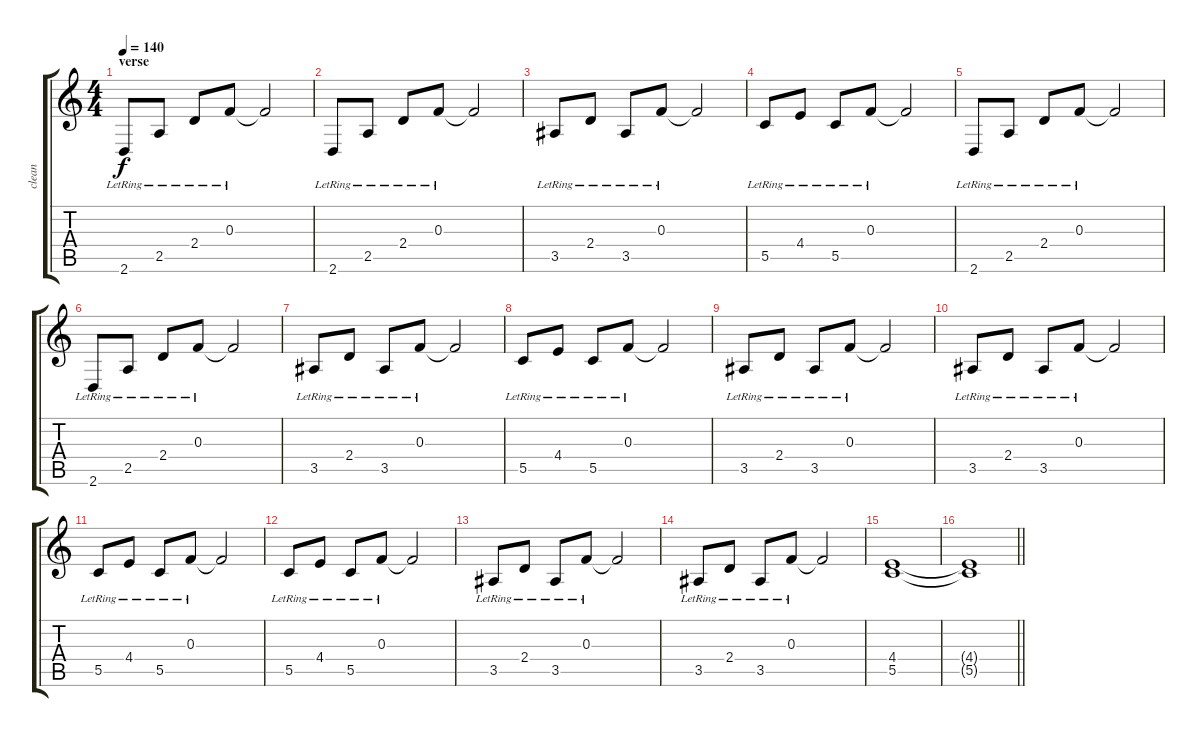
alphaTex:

\track ("clean" "clean") {instrument electricguitarclean}
\staff {score tabs}
\tuning (D4 A3 F3 C3 G2 C2) {hide}
\ts (4 4)
\section ("" "verse")
\tempo 140
\clef g2
\ks c
2.6{lr}.8{dy f} 2.5{lr}.8 2.4{lr}.8 0.3{lr}.8 0.3{t}.2 |
2.6{lr}.8 2.5{lr}.8 2.4{lr}.8 0.3{lr}.8 0.3{t}.2 |
3.5{lr}.8 2.4{lr}.8 3.5{lr}.8 0.3{lr}.8 0.3{t}.2 |
5.5{lr}.8 4.4{lr}.8 5.5{lr}.8 0.3{lr}.8 0.3{t}.2 |
2.6{lr}.8 2.5{lr}.8 2.4{lr}.8 0.3{lr}.8 0.3{t}.2 |
2.6{lr}.8 2.5{lr}.8 2.4{lr}.8 0.3{lr}.8 0.3{t}.2 |
3.5{lr}.8 2.4{lr}.8 3.5{lr}.8 0.3{lr}.8 0.3{t}.2 |
5.5{lr}.8 4.4{lr}.8 5.5{lr}.8 0.3{lr}.8 0.3{t}.2 |
3.5{lr}.8 2.4{lr}.8 3.5{lr}.8 0.3{lr}.8 0.3{t}.2 |
3.5{lr}.8 2.4{lr}.8 3.5{lr}.8 0.3{lr}.8 0.3{t}.2 |
5.5{lr}.8 4.4{lr}.8 5.5{lr}.8 0.3{lr}.8 0.3{t}.2 |
5.5{lr}.8 4.4{lr}.8 5.5{lr}.8 0.3{lr}.8 0.3{t}.2 |
3.5{lr}.8 2.4{lr}.8 3.5{lr}.8 0.3{lr}.8 0.3{t}.2 |
3.5{lr}.8 2.4{lr}.8 3.5{lr}.8 0.3{lr}.8 0.3{t}.2 |
(4.4 5.5).1 |
\barLineRight lightlight
(4.4{t} 5.5{t}).1
